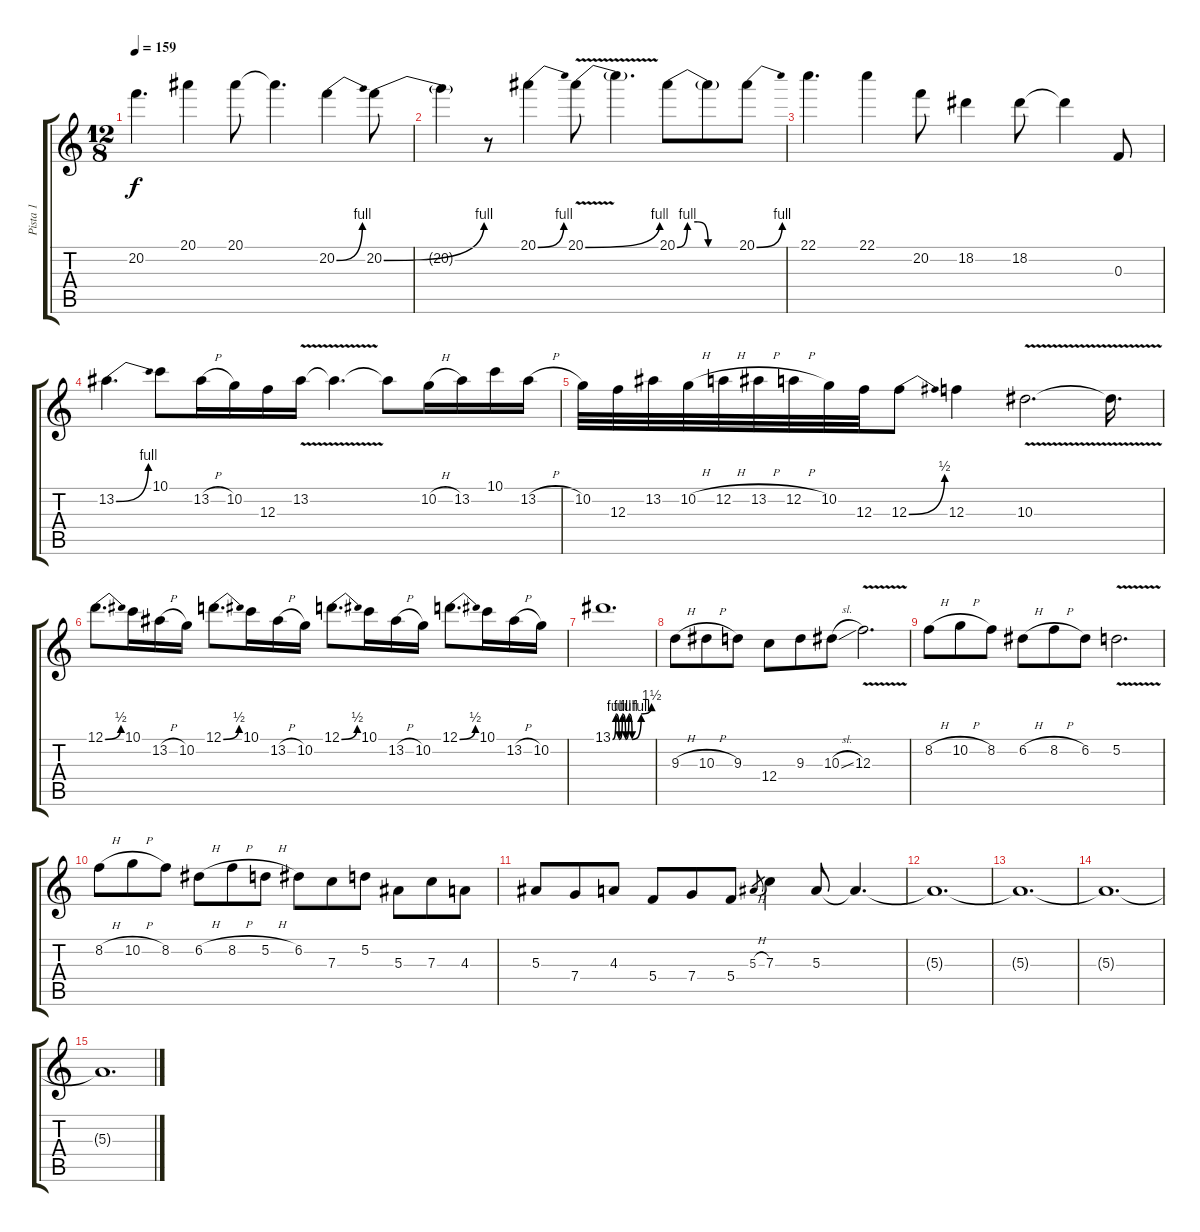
\track ("Pista 1" "Pista 1") {instrument acousticguitarsteel}
\staff {score tabs}
\tuning (D4 A3 F3 C3 G2 C2) {hide}
\ts (12 8)
\tempo 159
\clef g2
\ks c
20.2{t}.4{d dy f} 20.1.4 20.1.8 20.1{t}.4{d} 20.2{be (bend 0 0 60 4)}.4 20.2{be (bend 0 0 60 4)}.8 |
20.2{t}.4 r.8 20.1{be (bend 0 0 60 4)}.4 20.1{be (bend 0 0 60 4) v}.8 20.1{t}.4{d} 20.1{be (custom 0 0 10 4 20 4 30 0 60 0)}.8 20.1{t}.8 20.1{be (bend 0 0 60 4)}.8 |
22.1.4{d} 22.1.4 20.2.8 18.2.4 18.2.8 18.2{t}.4 0.3.8 |
13.2{be (bend 0 0 60 4)}.4{d} 10.1.8 13.2{h}.16 10.2.16 12.3.16 13.2{v}.16 13.2{t}.4{d} 13.2{t}.8 10.2{h}.16 13.2.16 10.1.16 13.2{h}.16 |
10.2.32 12.3.32 13.2.32 10.2{h}.32 12.2{h}.32 13.2{h}.32 12.2{h}.32 10.2.32 12.3.32 12.3{be (bend 0 0 60 2)}.8 12.3.4 10.3{v}.2{d} 10.3{t}.16{d} |
12.1{be (bend 0 0 60 2)}.8{d} 10.1.16 13.2{h}.16 10.2.16 12.1{be (bend 0 0 60 2)}.8{d} 10.1.16 13.2{h}.16 10.2.16 12.1{be (bend 0 0 60 2)}.8{d} 10.1.16 13.2{h}.16 10.2.16 12.1{be (bend 0 0 60 2)}.8{d} 10.1.16 13.2{h}.16 10.2.16 |
13.1{be (custom 0 0 5 4 10 0 15 4 20 0 25 4 30 0 44 4 60 6)}.1{d} |
9.3{h}.8 10.3{h}.8 9.3.8 12.4.8 9.3.8 10.3{sl}.8 12.3{v}.2{d} |
8.2{h}.8 10.2{h}.8 8.2.8 6.2{h}.8 8.2{h}.8 6.2.8 5.2{v}.2{d} |
8.2{h}.8 10.2{h}.8 8.2.8 6.2{h}.8 8.2{h}.8 5.2{h}.8 6.2.8 7.3.8 5.2.8 5.3.8 7.3.8 4.3.8 |
5.3.8 7.4.8 4.3.8 5.4.8 7.4.8 5.4.8 5.3{h}.8{gr} 7.3.4 5.3.8 5.3{t}.4{d} |
5.3{t}.1{d volume 0} |
5.3{t}.1{d} |
5.3{t}.1{d} |
5.3{t}.1{d}
